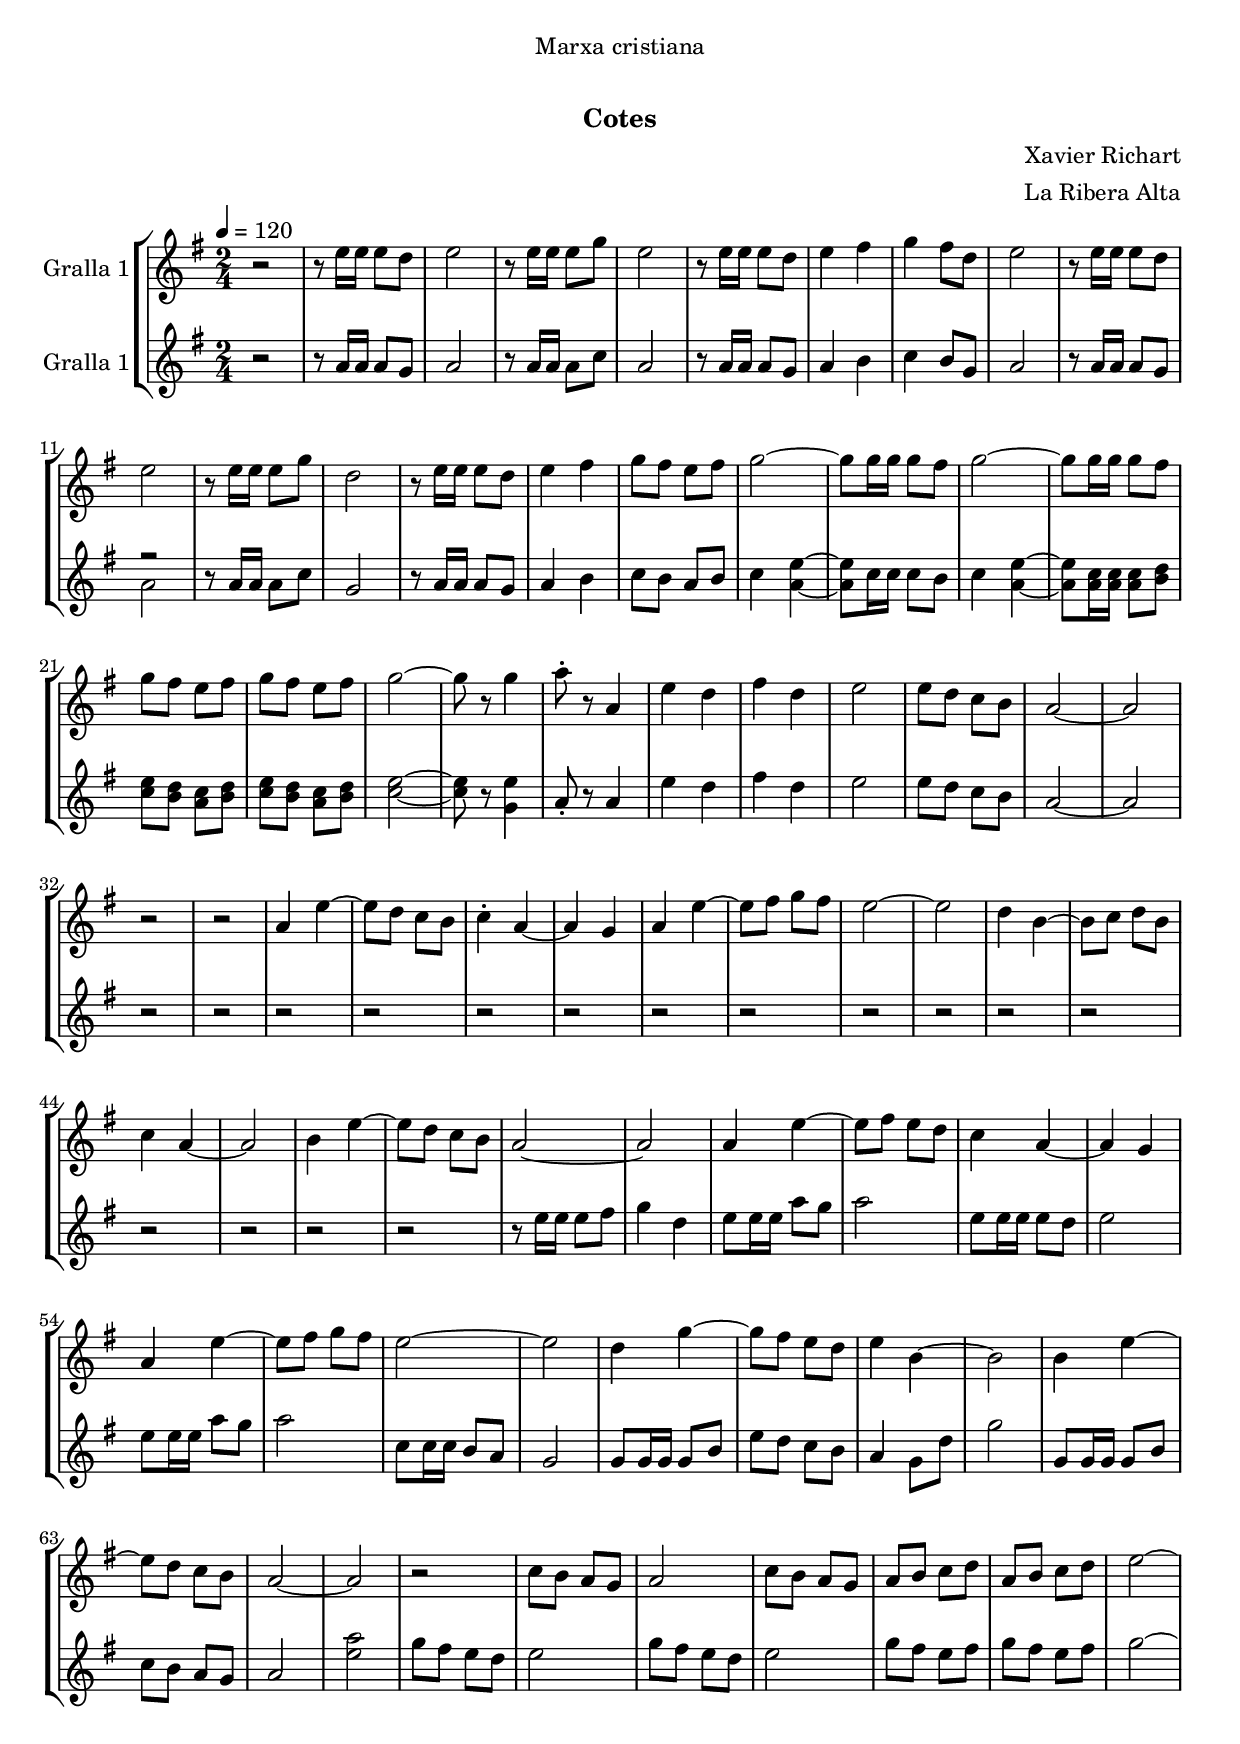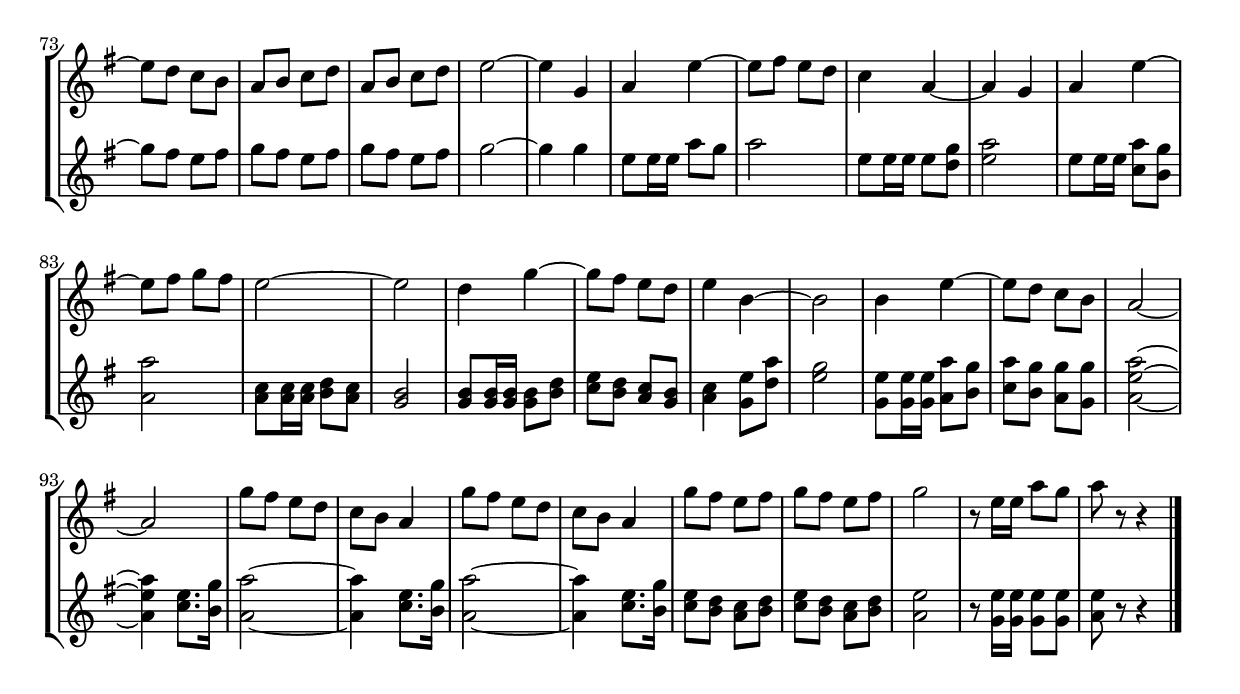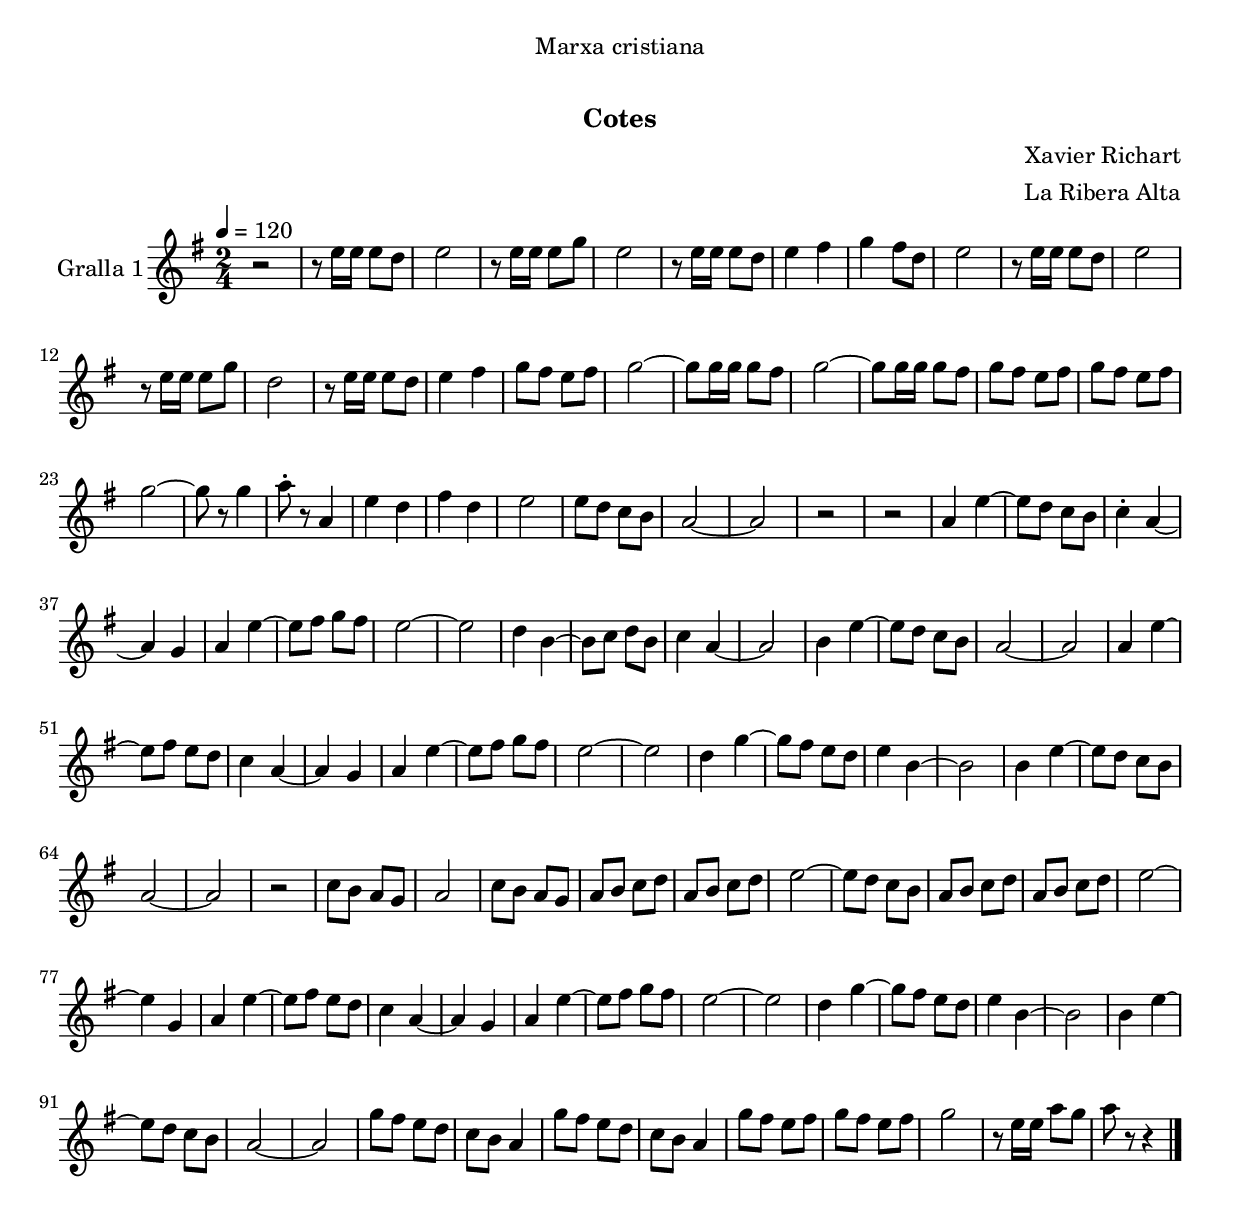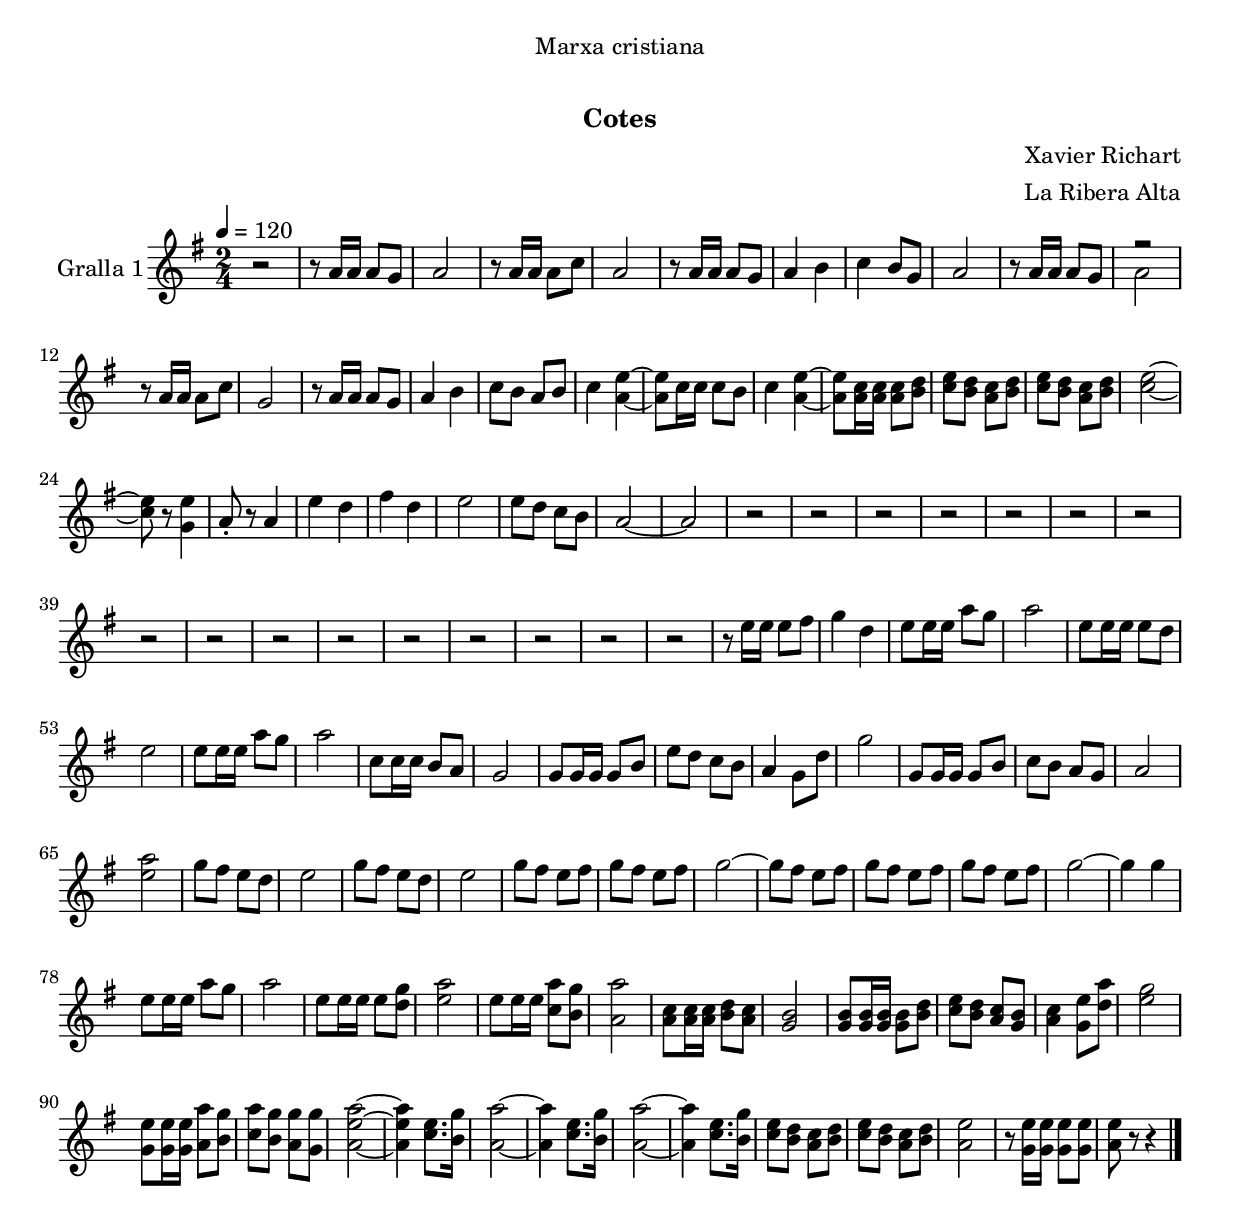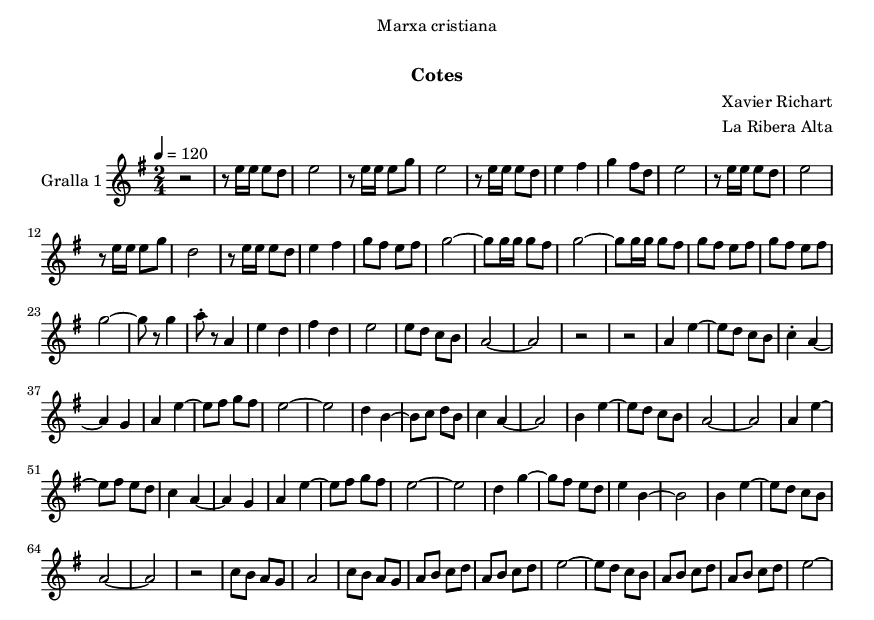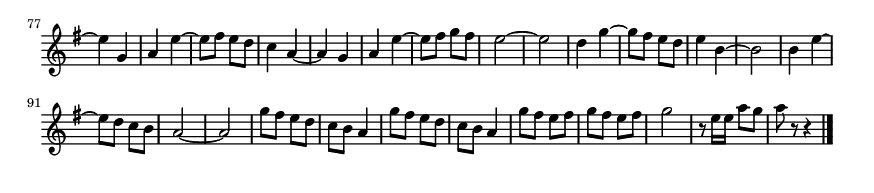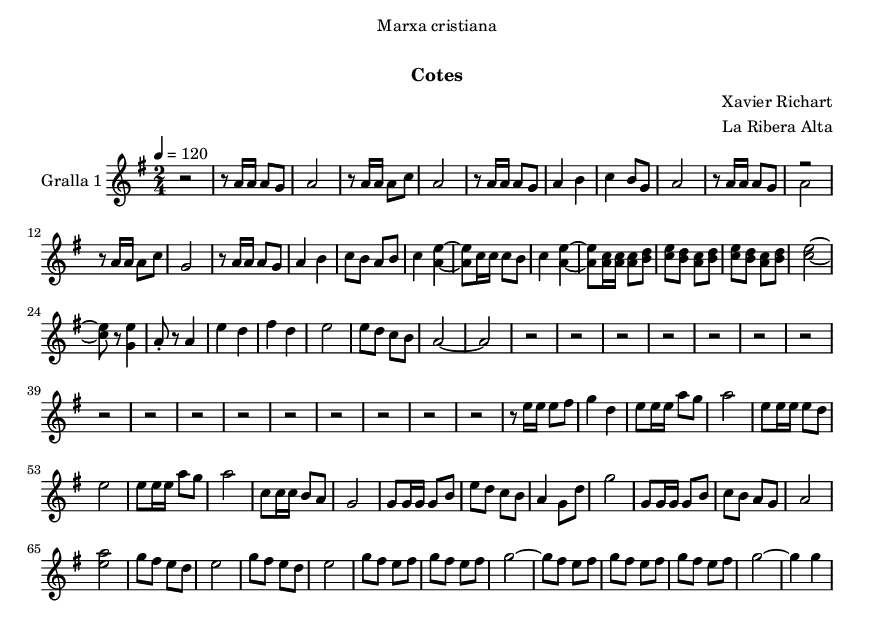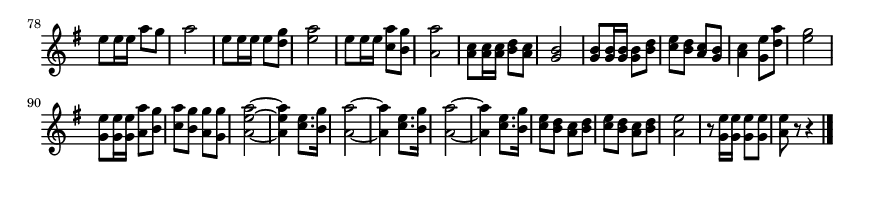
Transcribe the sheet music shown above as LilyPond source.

\version "2.16.0"

\header {
  dedication="Marxa cristiana"
  title="              "
  subtitle="Cotes"
  subsubtitle=""
  poet=""
  meter=""
  piece=""
  composer="Xavier Richart"
  arranger="La Ribera Alta"
  opus=""
  instrument=""
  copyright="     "
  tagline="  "
}

liniaroAa =
\relative e''
{
  \tempo 4=120
  \clef treble
  \key g \major
  \time 2/4
  r2  |
  r8 e16 e e8 d  |
  e2  |
  r8 e16 e e8 g  |
  %05
  e2  |
  r8 e16 e e8 d  |
  e4 fis  |
  g4 fis8 d  |
  e2  |
  %10
  r8 e16 e e8 d  |
  e2  |
  r8 e16 e e8 g  |
  d2  |
  r8 e16 e e8 d  |
  %15
  e4 fis  |
  g8 fis e fis  |
  g2 ~  |
  g8 g16 g g8 fis  |
  g2 ~  |
  %20
  g8 g16 g g8 fis  |
  g8 fis e fis  |
  g8 fis e fis  |
  g2 ~  |
  g8 r g4  |
  %25
  a8-. r a,4  |
  e'4 d  |
  fis4 d  |
  e2  |
  e8 d c b  |
  %30
  a2 ~  |
  a2  |
  r2  |
  r2  |
  a4 e' ~  |
  %35
  e8 d c b  |
  c4 -. a ~  |
  a4 g  |
  a4 e' ~  |
  e8 fis g fis  |
  %40
  e2 ~  |
  e2  |
  d4 b ~  |
  b8 c d b  |
  c4 a ~  |
  %45
  a2  |
  b4 e ~  |
  e8 d c b  |
  a2 ~  |
  a2  |
  %50
  a4 e' ~  |
  e8 fis e d  |
  c4 a ~  |
  a4 g  |
  a4 e' ~  |
  %55
  e8 fis g fis  |
  e2 ~  |
  e2  |
  d4 g ~  |
  g8 fis e d  |
  %60
  e4 b ~  |
  b2  |
  b4 e ~  |
  e8 d c b  |
  a2 ~  |
  %65
  a2  |
  r2  |
  c8 b a g  |
  a2  |
  c8 b a g  |
  %70
  a8 b c d  |
  a8 b c d  |
  e2 ~  |
  e8 d c b  |
  a8 b c d  |
  %75
  a8 b c d  |
  e2 ~  |
  e4 g,  |
  a4 e' ~  |
  e8 fis e d  |
  %80
  c4 a ~  |
  a4 g  |
  a4 e' ~  |
  e8 fis g fis  |
  e2 ~  |
  %85
  e2  |
  d4 g ~  |
  g8 fis e d  |
  e4 b ~  |
  b2  |
  %90
  b4 e ~  |
  e8 d c b  |
  a2 ~  |
  a2  |
  g'8 fis e d  |
  %95
  c8 b a4  |
  g'8 fis e d  |
  c8 b a4  |
  g'8 fis e fis  |
  g8 fis e fis  |
  %100
  g2  |
  r8 e16 e a8 g  |
  a8 r r4  \bar "|."
}

liniaroAb =
\relative a'
{
  \tempo 4=120
  \clef treble
  \key g \major
  \time 2/4
  r2  |
  r8 a16 a a8 g  |
  a2  |
  r8 a16 a a8 c  |
  %05
  a2  |
  r8 a16 a a8 g  |
  a4 b  |
  c4 b8 g  |
  a2  |
  %10
  r8 a16 a a8 g  |
  << { r2 } \\ { a2 } >>  |
  r8 a16 a a8 c  |
  g2  |
  r8 a16 a a8 g  |
  %15
  a4 b  |
  c8 b a b  |
  c4 <a e'> ~ ~  |
  <a e'>8 c16 c c8 b  |
  c4 <a e'> ~ ~  |
  %20
  <a e'>8 <a c>16 <a c> <a c>8 <b d>  |
  <c e>8 <b d> <a c> <b d>  |
  <c e>8 <b d> <a c> <b d>  |
  <c e>2 ~ ~  |
  <c e>8 r <g e'>4  |
  %25
  a8-. r a4  |
  e'4 d  |
  fis4 d  |
  e2  |
  e8 d c b  |
  %30
  a2 ~  |
  a2  |
  r2  |
  r2  |
  r2  |
  %35
  r2  |
  r2  |
  r2  |
  r2  |
  r2  |
  %40
  r2  |
  r2  |
  r2  |
  r2  |
  r2  |
  %45
  r2  |
  r2  |
  r2  |
  r8 e'16 e e8 fis  |
  g4 d  |
  %50
  e8 e16 e a8 g  |
  a2  |
  e8 e16 e e8 d  |
  e2  |
  e8 e16 e a8 g  |
  %55
  a2  |
  c,8 c16 c b8 a  |
  g2  |
  g8 g16 g g8 b  |
  e8 d c b  |
  %60
  a4 g8 d'  |
  g2  |
  g,8 g16 g g8 b  |
  c8 b a g  |
  a2  |
  %65
  <e' a>2  |
  g8 fis e d  |
  e2  |
  g8 fis e d  |
  e2  |
  %70
  g8 fis e fis  |
  g8 fis e fis  |
  g2 ~  |
  g8 fis e fis  |
  g8 fis e fis  |
  %75
  g8 fis e fis  |
  g2 ~  |
  g4 g  |
  e8 e16 e a8 g  |
  a2  |
  %80
  e8 e16 e e8 <d g>  |
  <e a>2  |
  e8 e16 e <c a'>8 <b g'>  |
  <a a'>2  |
  <a c>8 <a c>16 <a c> <b d>8 <a c>  |
  %85
  <g b>2  |
  <g b>8 <g b>16 <g b> <g b>8 <b d>  |
  <c e>8 <b d> <a c> <g b>  |
  <a c>4 <g e'>8 <d' a'>  |
  <e g>2  |
  %90
  <g, e'>8 <g e'>16 <g e'> <a a'>8 <b g'>  |
  <c a'>8 <b g'> <a g'> <g g'>  |
  <a e' a>2 ~ ~ ~  |
  <a e' a>4 <c e>8. <b g'>16  |
  <a a'>2 ~ ~  |
  %95
  <a a'>4 <c e>8. <b g'>16  |
  <a a'>2 ~ ~  |
  <a a'>4 <c e>8. <b g'>16  |
  <c e>8 <b d> <a c> <b d>  |
  <c e>8 <b d> <a c> <b d>  |
  %100
  <a e'>2  |
  r8 <g e'>16 <g e'> <g e'>8 <g e'>  |
  <a e'>8 r r4  \bar "|."
}

\book {

\paper {
  print-page-number = false
}

\bookpart {
  \score {
    \new StaffGroup {
      \override Score.RehearsalMark #'self-alignment-X = #LEFT
      <<
        \new Staff \with {instrumentName = #"Gralla 1" } \liniaroAa
        \new Staff \with {instrumentName = #"Gralla 1" } \liniaroAb
      >>
    }
    \layout {}
  }\score { \unfoldRepeats
    \new StaffGroup {
      \override Score.RehearsalMark #'self-alignment-X = #LEFT
      <<
        \new Staff \with {instrumentName = #"Gralla 1" } \liniaroAa
        \new Staff \with {instrumentName = #"Gralla 1" } \liniaroAb
      >>
    }
    \midi {}
  }
}

\bookpart {
  \header {}
  \score {
    \new StaffGroup {
      \override Score.RehearsalMark #'self-alignment-X = #LEFT
      <<
        \new Staff \with {instrumentName = #"Gralla 1" } \liniaroAa
      >>
    }
    \layout {}
  }\score { \unfoldRepeats
    \new StaffGroup {
      \override Score.RehearsalMark #'self-alignment-X = #LEFT
      <<
        \new Staff \with {instrumentName = #"Gralla 1" } \liniaroAa
      >>
    }
    \midi {}
  }
}

\bookpart {
  \header {}
  \score {
    \new StaffGroup {
      \override Score.RehearsalMark #'self-alignment-X = #LEFT
      <<
        \new Staff \with {instrumentName = #"Gralla 1" } \liniaroAb
      >>
    }
    \layout {}
  }\score { \unfoldRepeats
    \new StaffGroup {
      \override Score.RehearsalMark #'self-alignment-X = #LEFT
      <<
        \new Staff \with {instrumentName = #"Gralla 1" } \liniaroAb
      >>
    }
    \midi {}
  }
}

}

\book {

\paper {
  print-page-number = false
  #(set-paper-size "a6landscape")
  #(layout-set-staff-size 14)
}

\bookpart {
  \header {}
  \score {
    \new StaffGroup {
      \override Score.RehearsalMark #'self-alignment-X = #LEFT
      <<
        \new Staff \with {instrumentName = #"Gralla 1" } \liniaroAa
      >>
    }
    \layout {}
  }
}

\bookpart {
  \header {}
  \score {
    \new StaffGroup {
      \override Score.RehearsalMark #'self-alignment-X = #LEFT
      <<
        \new Staff \with {instrumentName = #"Gralla 1" } \liniaroAb
      >>
    }
    \layout {}
  }
}

}

